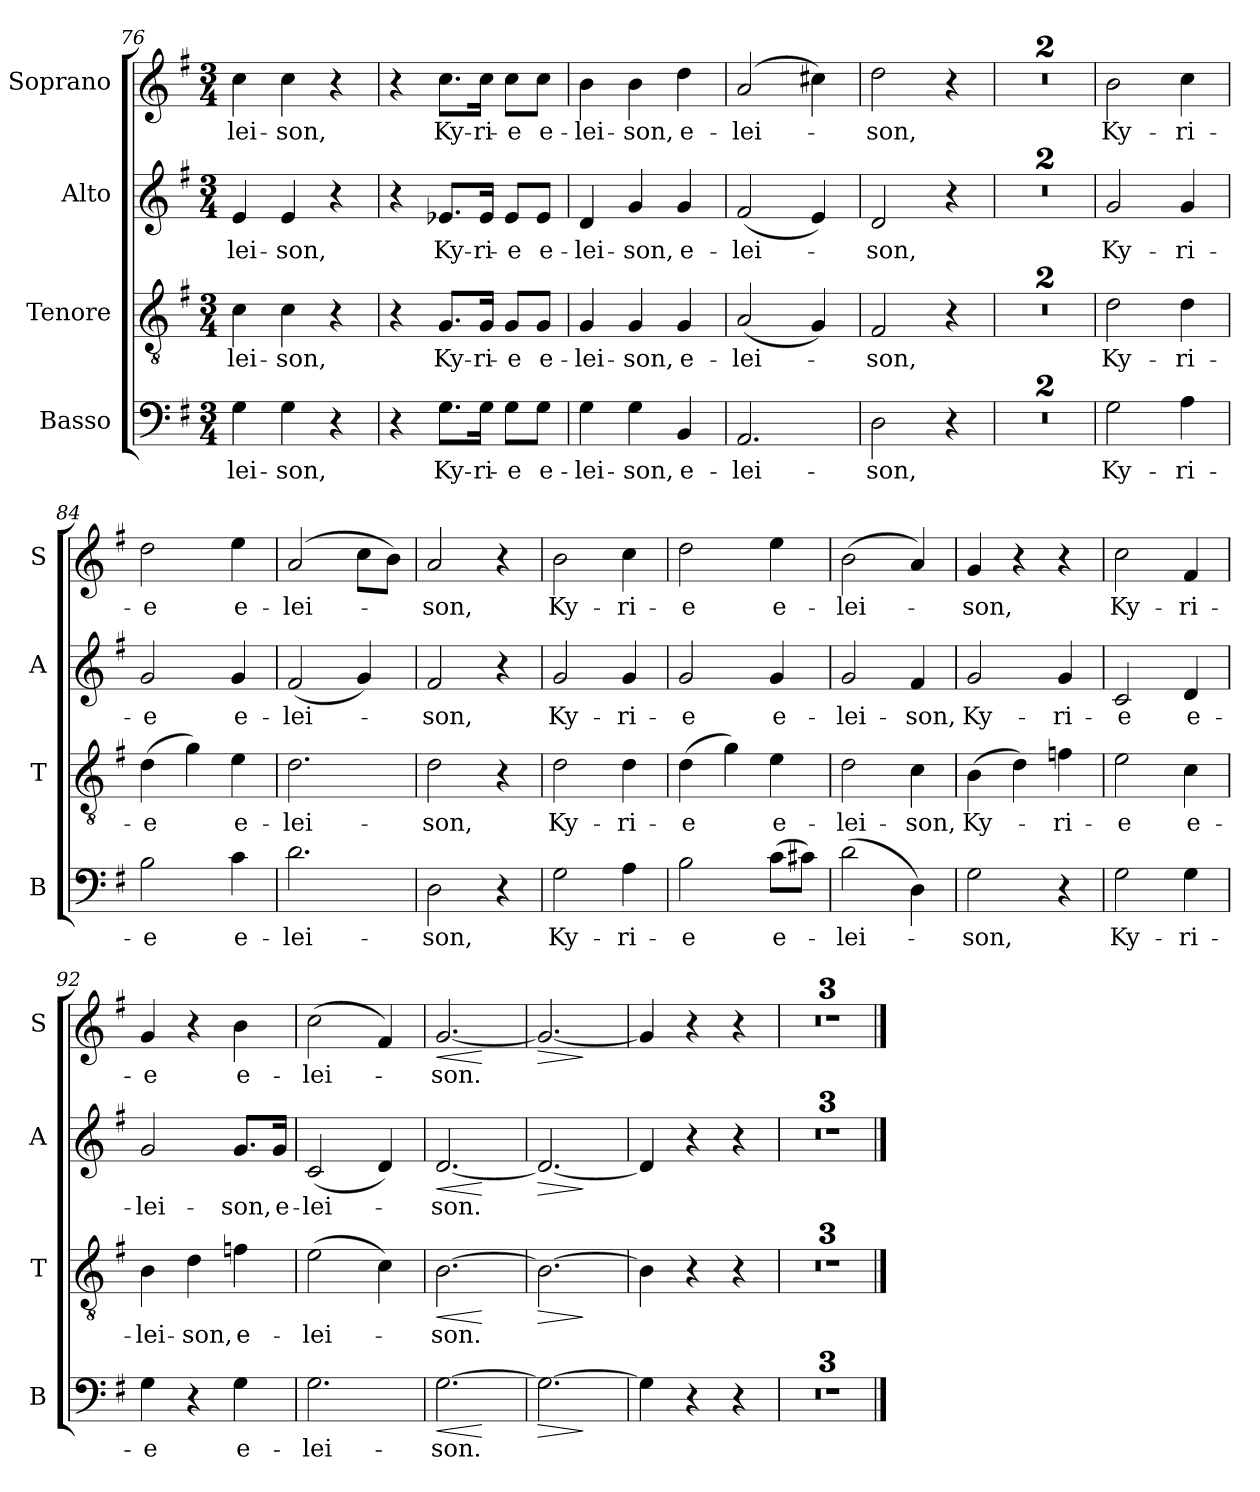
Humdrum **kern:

**kern	**text	**dynam	**kern	**text	**dynam	**kern	**text	**dynam	**kern	**text	**dynam
*part4	*part4	*part4	*part3	*part3	*part3	*part2	*part2	*part2	*part1	*part1	*part1
*staff4	*staff4	*staff4	*staff3	*staff3	*staff3	*staff2	*staff2	*staff2	*staff1	*staff1	*staff1
*I"Basso	*	*	*I"Tenore	*	*	*I"Alto	*	*	*I"Soprano	*	*
*I'B	*	*	*I'T	*	*	*I'A	*	*	*I'S	*	*
!!LO:LB:g=z
*clefF4	*	*	*clefGv2	*	*	*clefG2	*	*	*clefG2	*	*
*k[f#]	*	*	*k[f#]	*	*	*k[f#]	*	*	*k[f#]	*	*
*G:	*	*	*G:	*	*	*G:	*	*	*G:	*	*
*M3/4	*	*	*M3/4	*	*	*M3/4	*	*	*M3/4	*	*
=76	=76	=76	=76	=76	=76	=76	=76	=76	=76	=76	=76
!	!LO:LY:b	!	!	!LO:LY:b	!	!	!LO:LY:b	!	!	!LO:LY:b	!
4G\	-lei-	.	4c\	-lei-	.	4e/	-lei-	.	4cc\	-lei-	.
!	!LO:LY:b	!	!	!LO:LY:b	!	!	!LO:LY:b	!	!	!LO:LY:b	!
4G\	-son,	.	4c\	-son,	.	4e/	-son,	.	4cc\	-son,	.
4r	.	.	4r	.	.	4r	.	.	4r	.	.
=77	=77	=77	=77	=77	=77	=77	=77	=77	=77	=77	=77
4r	.	.	4r	.	.	4r	.	.	4r	.	.
!	!LO:LY:b	!	!	!LO:LY:b	!	!	!LO:LY:b	!	!	!LO:LY:b	!
8.G\L	Ky-	.	8.G/L	Ky-	.	8.e-X/L	Ky-	.	8.cc\L	Ky-	.
!	!LO:LY:b	!	!	!LO:LY:b	!	!	!LO:LY:b	!	!	!LO:LY:b	!
16G\Jk	-ri-	.	16G/Jk	-ri-	.	16e-/Jk	-ri-	.	16cc\Jk	-ri-	.
!	!LO:LY:b	!	!	!LO:LY:b	!	!	!LO:LY:b	!	!	!LO:LY:b	!
8G\L	-e	.	8G/L	-e	.	8e-/L	-e	.	8cc\L	-e	.
!	!LO:LY:b	!	!	!LO:LY:b	!	!	!LO:LY:b	!	!	!LO:LY:b	!
8G\J	e-	.	8G/J	e-	.	8e-/J	e-	.	8cc\J	e-	.
=78	=78	=78	=78	=78	=78	=78	=78	=78	=78	=78	=78
!	!LO:LY:b	!	!	!LO:LY:b	!	!	!LO:LY:b	!	!	!LO:LY:b	!
4G\	-lei-	.	4G/	-lei-	.	4d/	-lei-	.	4b\	-lei-	.
!	!LO:LY:b	!	!	!LO:LY:b	!	!	!LO:LY:b	!	!	!LO:LY:b	!
4G\	-son,	.	4G/	-son,	.	4g/	-son,	.	4b\	-son,	.
!	!LO:LY:b	!	!	!LO:LY:b	!	!	!LO:LY:b	!	!	!LO:LY:b	!
4BB/	e-	.	4G/	e-	.	4g/	e-	.	4dd\	e-	.
=79	=79	=79	=79	=79	=79	=79	=79	=79	=79	=79	=79
!	!LO:LY:b	!	!	!LO:LY:b	!	!	!LO:LY:b	!	!	!LO:LY:b	!
2.AA/	-lei-	.	(<2A/	-lei-	.	(<2f#/	-lei-	.	(>2a/	-lei-	.
.	.	.	4G/)	.	.	4e/)	.	.	4cc#X\)	.	.
=80	=80	=80	=80	=80	=80	=80	=80	=80	=80	=80	=80
!	!LO:LY:b	!	!	!LO:LY:b	!	!	!LO:LY:b	!	!	!LO:LY:b	!
2D\	-son,	.	2F#/	-son,	.	2d/	-son,	.	2dd\	-son,	.
4r	.	.	4r	.	.	4r	.	.	4r	.	.
=81	=81	=81	=81	=81	=81	=81	=81	=81	=81	=81	=81
2.r	.	.	2.r	.	.	2.r	.	.	2.r	.	.
=82	=82	=82	=82	=82	=82	=82	=82	=82	=82	=82	=82
2.r	.	.	2.r	.	.	2.r	.	.	2.r	.	.
=83	=83	=83	=83	=83	=83	=83	=83	=83	=83	=83	=83
!	!LO:LY:b	!	!	!LO:LY:b	!	!	!LO:LY:b	!	!	!LO:LY:b	!
2G\	Ky-	.	2d\	Ky-	.	2g/	Ky-	.	2b\	Ky-	.
!	!LO:LY:b	!	!	!LO:LY:b	!	!	!LO:LY:b	!	!	!LO:LY:b	!
4A\	-ri-	.	4d\	-ri-	.	4g/	-ri-	.	4cc\	-ri-	.
=84	=84	=84	=84	=84	=84	=84	=84	=84	=84	=84	=84
!	!LO:LY:b	!	!	!LO:LY:b	!	!	!LO:LY:b	!	!	!LO:LY:b	!
2B\	-e	.	(>4d\	-e	.	2g/	-e	.	2dd\	-e	.
.	.	.	4g\)	.	.	.	.	.	.	.	.
!	!LO:LY:b	!	!	!LO:LY:b	!	!	!LO:LY:b	!	!	!LO:LY:b	!
4c\	e-	.	4e\	e-	.	4g/	e-	.	4ee\	e-	.
!!LO:LB:g=z
=85	=85	=85	=85	=85	=85	=85	=85	=85	=85	=85	=85
!	!LO:LY:b	!	!	!LO:LY:b	!	!	!LO:LY:b	!	!	!LO:LY:b	!
2.d\	-lei-	.	2.d\	-lei-	.	(<2f#/	-lei-	.	(>2a/	-lei-	.
.	.	.	.	.	.	4g/)	.	.	8cc\L	.	.
.	.	.	.	.	.	.	.	.	8b\J)	.	.
=86	=86	=86	=86	=86	=86	=86	=86	=86	=86	=86	=86
!	!LO:LY:b	!	!	!LO:LY:b	!	!	!LO:LY:b	!	!	!LO:LY:b	!
2D\	-son,	.	2d\	-son,	.	2f#/	-son,	.	2a/	-son,	.
4r	.	.	4r	.	.	4r	.	.	4r	.	.
=87	=87	=87	=87	=87	=87	=87	=87	=87	=87	=87	=87
!	!LO:LY:b	!	!	!LO:LY:b	!	!	!LO:LY:b	!	!	!LO:LY:b	!
2G\	Ky-	.	2d\	Ky-	.	2g/	Ky-	.	2b\	Ky-	.
!	!LO:LY:b	!	!	!LO:LY:b	!	!	!LO:LY:b	!	!	!LO:LY:b	!
4A\	-ri-	.	4d\	-ri-	.	4g/	-ri-	.	4cc\	-ri-	.
=88	=88	=88	=88	=88	=88	=88	=88	=88	=88	=88	=88
!	!LO:LY:b	!	!	!LO:LY:b	!	!	!LO:LY:b	!	!	!LO:LY:b	!
2B\	-e	.	(>4d\	-e	.	2g/	-e	.	2dd\	-e	.
.	.	.	4g\)	.	.	.	.	.	.	.	.
!	!LO:LY:b	!	!	!LO:LY:b	!	!	!LO:LY:b	!	!	!LO:LY:b	!
(>8c\L	e-	.	4e\	e-	.	4g/	e-	.	4ee\	e-	.
8c#X\J)	.	.	.	.	.	.	.	.	.	.	.
=89	=89	=89	=89	=89	=89	=89	=89	=89	=89	=89	=89
!	!LO:LY:b	!	!	!LO:LY:b	!	!	!LO:LY:b	!	!	!LO:LY:b	!
(>2d\	-lei-	.	2d\	-lei-	.	2g/	-lei-	.	(>2b\	-lei-	.
!	!	!	!	!LO:LY:b	!	!	!LO:LY:b	!	!	!	!
4D\)	.	.	4c\	-son,	.	4f#/	-son,	.	4a/)	.	.
=90	=90	=90	=90	=90	=90	=90	=90	=90	=90	=90	=90
!	!LO:LY:b	!	!	!LO:LY:b	!	!	!LO:LY:b	!	!	!LO:LY:b	!
2G\	-son,	.	(>4B\	Ky-	.	2g/	Ky-	.	4g/	-son,	.
.	.	.	4d\)	.	.	.	.	.	4r	.	.
!	!	!	!	!LO:LY:b	!	!	!LO:LY:b	!	!	!	!
4r	.	.	4fn\	-ri-	.	4g/	-ri-	.	4r	.	.
=91	=91	=91	=91	=91	=91	=91	=91	=91	=91	=91	=91
!	!LO:LY:b	!	!	!LO:LY:b	!	!	!LO:LY:b	!	!	!LO:LY:b	!
2G\	Ky-	.	2e\	-e	.	2c/	-e	.	2cc\	Ky-	.
!	!LO:LY:b	!	!	!LO:LY:b	!	!	!LO:LY:b	!	!	!LO:LY:b	!
4G\	-ri-	.	4c\	e-	.	4d/	e-	.	4f#/	-ri-	.
=92	=92	=92	=92	=92	=92	=92	=92	=92	=92	=92	=92
!	!LO:LY:b	!	!	!LO:LY:b	!	!	!LO:LY:b	!	!	!LO:LY:b	!
4G\	-e	.	4B\	-lei-	.	2g/	-lei-	.	4g/	-e	.
!	!	!	!	!LO:LY:b	!	!	!	!	!	!	!
4r	.	.	4d\	-son,	.	.	.	.	4r	.	.
!	!LO:LY:b	!	!	!LO:LY:b	!	!	!LO:LY:b	!	!	!LO:LY:b	!
4G\	e-	.	4fn\	e-	.	8.g/L	-son,	.	4b\	e-	.
!	!	!	!	!	!	!	!LO:LY:b	!	!	!	!
.	.	.	.	.	.	16g/Jk	e-	.	.	.	.
!!LO:PB:g=z
=93	=93	=93	=93	=93	=93	=93	=93	=93	=93	=93	=93
!	!LO:LY:b	!	!	!LO:LY:b	!	!	!LO:LY:b	!	!	!LO:LY:b	!
2.G\	-lei-	.	(>2e\	-lei-	.	(<2c/	-lei-	.	(>2cc\	-lei-	.
.	.	.	4c\)	.	.	4d/)	.	.	4f#/)	.	.
=94	=94	=94	=94	=94	=94	=94	=94	=94	=94	=94	=94
!	!LO:LY:b	!LO:HP:b	!	!LO:LY:b	!LO:HP:b	!	!LO:LY:b	!LO:HP:b	!	!LO:LY:b	!LO:HP:b
[2.G\	-son.	<	[2.B\	-son.	<	[2.d/	-son.	<	[2.g/	-son.	<
.	.	[	.	.	[	.	.	[	.	.	[
=95	=95	=95	=95	=95	=95	=95	=95	=95	=95	=95	=95
!	!	!LO:HP:b	!	!	!LO:HP:b	!	!	!LO:HP:b	!	!	!LO:HP:b
2.G\_	.	>	2.B\_	.	>	2.d/_	.	>	2.g/_	.	>
.	.	]	.	.	]	.	.	]	.	.	]
=96	=96	=96	=96	=96	=96	=96	=96	=96	=96	=96	=96
4G\]	.	.	4B\]	.	.	4d/]	.	.	4g/]	.	.
4r	.	.	4r	.	.	4r	.	.	4r	.	.
4r	.	.	4r	.	.	4r	.	.	4r	.	.
=97	=97	=97	=97	=97	=97	=97	=97	=97	=97	=97	=97
2.r	.	.	2.r	.	.	2.r	.	.	2.r	.	.
=98	=98	=98	=98	=98	=98	=98	=98	=98	=98	=98	=98
2.r	.	.	2.r	.	.	2.r	.	.	2.r	.	.
=99	=99	=99	=99	=99	=99	=99	=99	=99	=99	=99	=99
2.r	.	.	2.r	.	.	2.r	.	.	2.r	.	.
==	==	==	==	==	==	==	==	==	==	==	==
*-	*-	*-	*-	*-	*-	*-	*-	*-	*-	*-	*-
